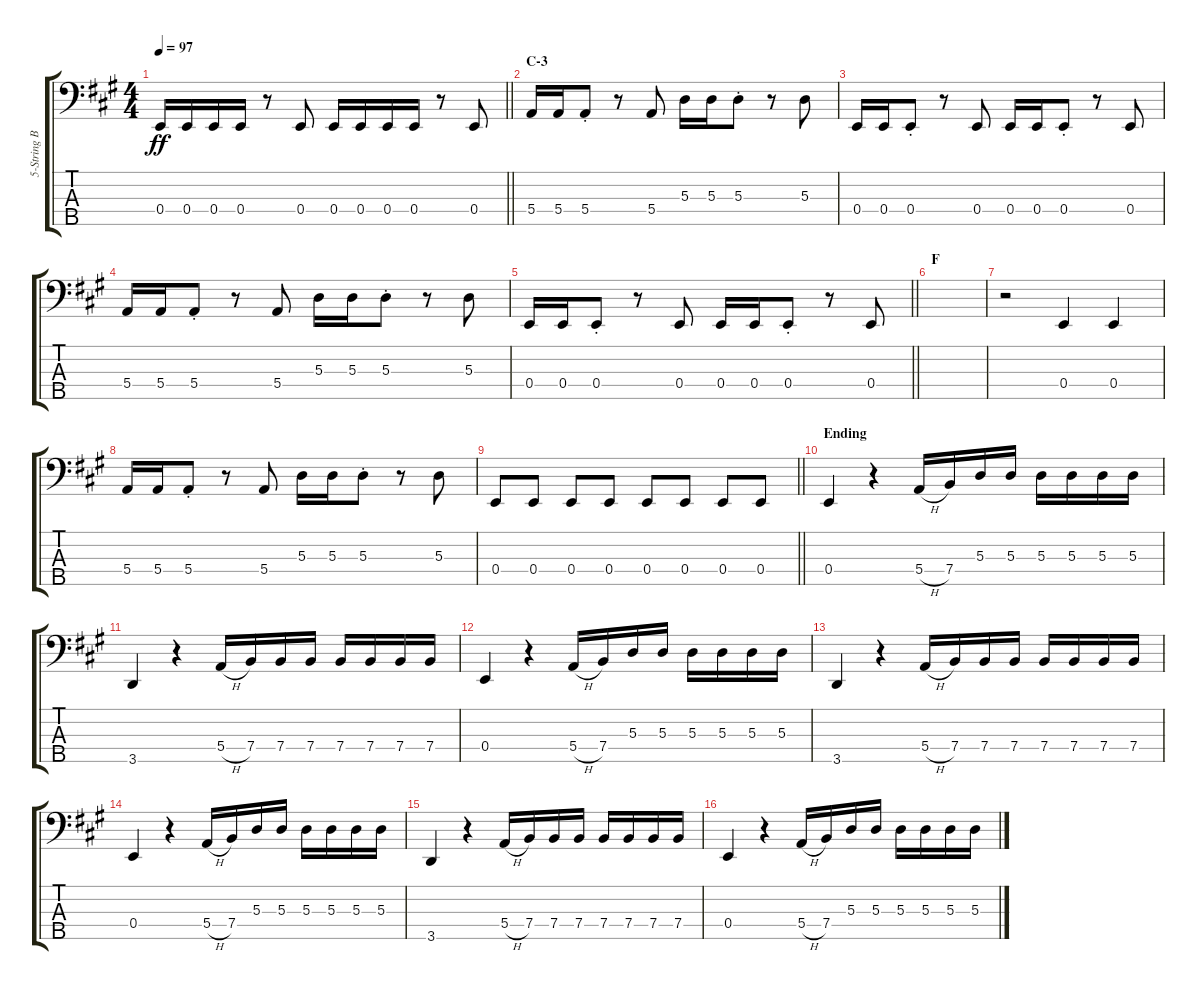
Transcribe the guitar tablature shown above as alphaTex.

\track ("5-String Bass" "5-String B") {instrument electricbassfinger}
\staff {score tabs}
\tuning (G2 D2 A1 E1 B0) {hide}
\ts (4 4)
\tempo 97
\clef f4
\barLineRight lightlight
\ks a
0.4.16{dy ff} 0.4.16 0.4.16 0.4.16 r.8 0.4.8 0.4.16 0.4.16 0.4.16 0.4.16 r.8 0.4.8 |
\section ("" "C-3")
5.4.16 5.4.16 5.4{st}.8 r.8 5.4.8 5.3.16 5.3.16 5.3{st}.8 r.8 5.3.8 |
0.4.16 0.4.16 0.4{st}.8 r.8 0.4.8 0.4.16 0.4.16 0.4{st}.8 r.8 0.4.8 |
5.4.16 5.4.16 5.4{st}.8 r.8 5.4.8 5.3.16 5.3.16 5.3{st}.8 r.8 5.3.8 |
\barLineRight lightlight
0.4.16 0.4.16 0.4{st}.8 r.8 0.4.8 0.4.16 0.4.16 0.4{st}.8 r.8 0.4.8 |
\section ("" "F")
|
r.2 0.4.4 0.4.4 |
5.4.16 5.4.16 5.4{st}.8 r.8 5.4.8 5.3.16 5.3.16 5.3{st}.8 r.8 5.3.8 |
\barLineRight lightlight
0.4.8 0.4.8 0.4.8 0.4.8 0.4.8 0.4.8 0.4.8 0.4.8 |
\section ("" "Ending")
0.4.4 r.4 5.4{h}.16 7.4.16 5.3.16 5.3.16 5.3.16 5.3.16 5.3.16 5.3.16 |
3.5.4 r.4 5.4{h}.16 7.4.16 7.4.16 7.4.16 7.4.16 7.4.16 7.4.16 7.4.16 |
0.4.4 r.4 5.4{h}.16 7.4.16 5.3.16 5.3.16 5.3.16 5.3.16 5.3.16 5.3.16 |
3.5.4 r.4 5.4{h}.16 7.4.16 7.4.16 7.4.16 7.4.16 7.4.16 7.4.16 7.4.16 |
0.4.4 r.4 5.4{h}.16 7.4.16 5.3.16 5.3.16 5.3.16 5.3.16 5.3.16 5.3.16 |
3.5.4 r.4 5.4{h}.16 7.4.16 7.4.16 7.4.16 7.4.16 7.4.16 7.4.16 7.4.16 |
0.4.4 r.4 5.4{h}.16 7.4.16 5.3.16 5.3.16 5.3.16 5.3.16 5.3.16 5.3.16
